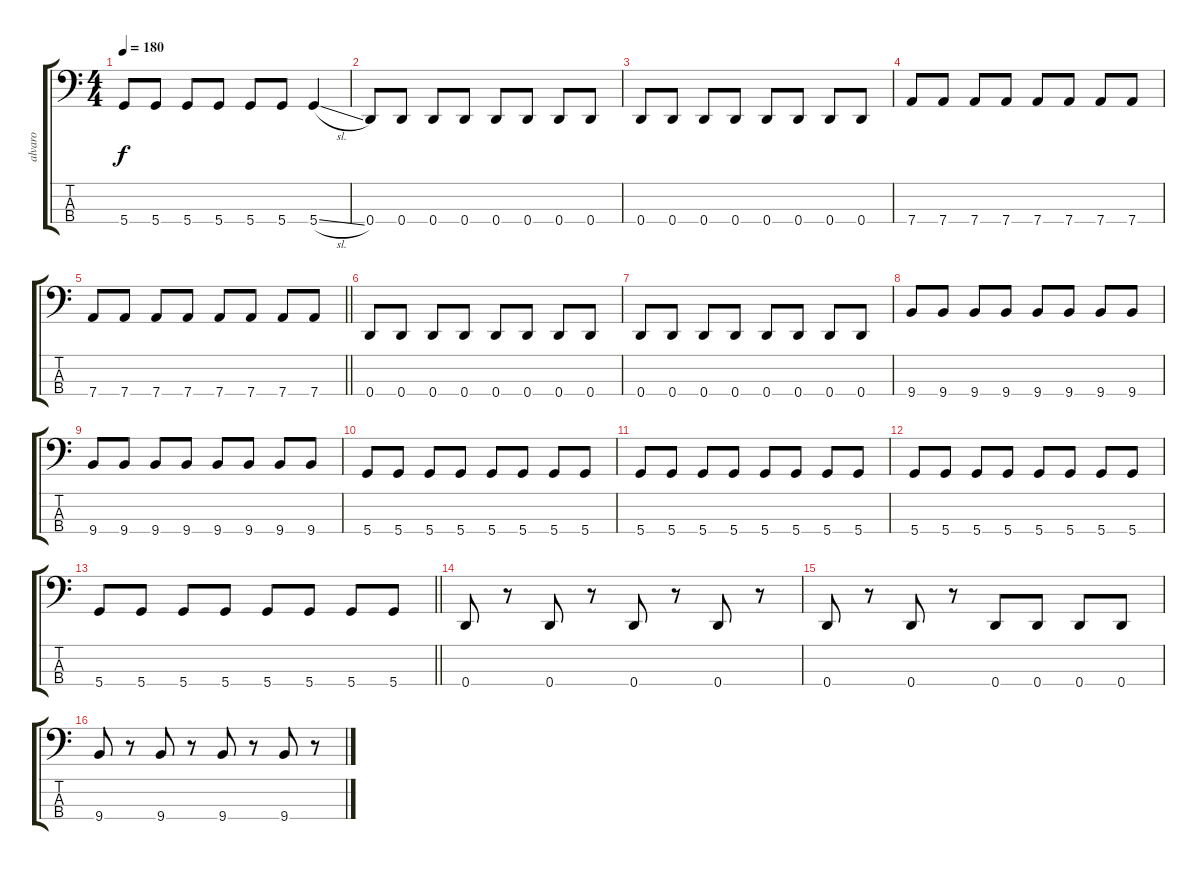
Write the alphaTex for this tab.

\track ("alvaro" "alvaro") {instrument electricbassfinger}
\staff {score tabs}
\tuning (G2 D2 A1 D1) {hide}
\ts (4 4)
\tempo 180
\clef f4
\ks c
5.4.8{dy f} 5.4.8 5.4.8 5.4.8 5.4.8 5.4.8 5.4{sl}.4 |
0.4.8 0.4.8 0.4.8 0.4.8 0.4.8 0.4.8 0.4.8 0.4.8 |
0.4.8 0.4.8 0.4.8 0.4.8 0.4.8 0.4.8 0.4.8 0.4.8 |
7.4.8 7.4.8 7.4.8 7.4.8 7.4.8 7.4.8 7.4.8 7.4.8 |
\barLineRight lightlight
7.4.8 7.4.8 7.4.8 7.4.8 7.4.8 7.4.8 7.4.8 7.4.8 |
0.4.8 0.4.8 0.4.8 0.4.8 0.4.8 0.4.8 0.4.8 0.4.8 |
0.4.8 0.4.8 0.4.8 0.4.8 0.4.8 0.4.8 0.4.8 0.4.8 |
9.4.8 9.4.8 9.4.8 9.4.8 9.4.8 9.4.8 9.4.8 9.4.8 |
9.4.8 9.4.8 9.4.8 9.4.8 9.4.8 9.4.8 9.4.8 9.4.8 |
5.4.8 5.4.8 5.4.8 5.4.8 5.4.8 5.4.8 5.4.8 5.4.8 |
5.4.8 5.4.8 5.4.8 5.4.8 5.4.8 5.4.8 5.4.8 5.4.8 |
5.4.8 5.4.8 5.4.8 5.4.8 5.4.8 5.4.8 5.4.8 5.4.8 |
\barLineRight lightlight
5.4.8 5.4.8 5.4.8 5.4.8 5.4.8 5.4.8 5.4.8 5.4.8 |
0.4.8 r.8 0.4.8 r.8 0.4.8 r.8 0.4.8 r.8 |
0.4.8 r.8 0.4.8 r.8 0.4.8 0.4.8 0.4.8 0.4.8 |
9.4.8 r.8 9.4.8 r.8 9.4.8 r.8 9.4.8 r.8
